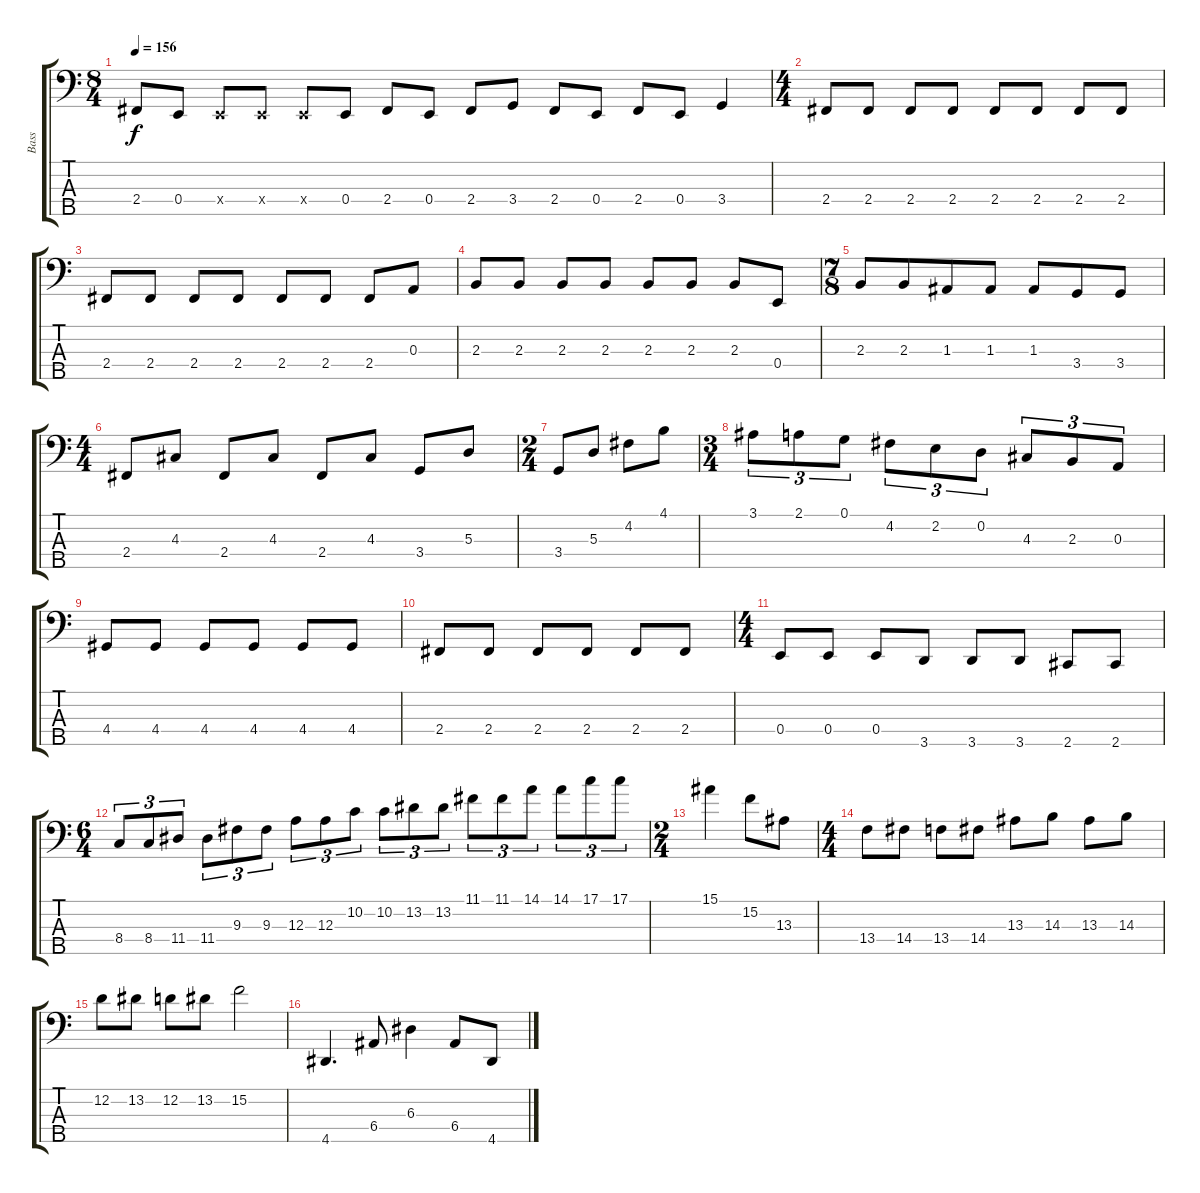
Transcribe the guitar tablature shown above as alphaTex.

\track ("Bass" "Bass") {instrument electricbassfinger}
\staff {score tabs}
\tuning (G2 D2 A1 E1 B0) {hide}
\ts (8 4)
\tempo 156
\clef f4
\ks c
2.4.8{dy f} 0.4.8 0.4{x}.8 0.4{x}.8 0.4{x}.8 0.4.8 2.4.8 0.4.8 2.4.8 3.4.8 2.4.8 0.4.8 2.4.8 0.4.8 3.4.4 |
\ts (4 4)
2.4.8 2.4.8 2.4.8 2.4.8 2.4.8 2.4.8 2.4.8 2.4.8 |
2.4.8 2.4.8 2.4.8 2.4.8 2.4.8 2.4.8 2.4.8 0.3.8 |
2.3.8 2.3.8 2.3.8 2.3.8 2.3.8 2.3.8 2.3.8 0.4.8 |
\ts (7 8)
2.3.8 2.3.8 1.3.8 1.3.8 1.3.8 3.4.8 3.4.8 |
\ts (4 4)
2.4.8 4.3.8 2.4.8 4.3.8 2.4.8 4.3.8 3.4.8 5.3.8 |
\ts (2 4)
3.4.8 5.3.8 4.2.8 4.1.8 |
\ts (3 4)
3.1.8{tu (3 2)} 2.1.8{tu (3 2)} 0.1.8{tu (3 2)} 4.2.8{tu (3 2)} 2.2.8{tu (3 2)} 0.2.8{tu (3 2)} 4.3.8{tu (3 2)} 2.3.8{tu (3 2)} 0.3.8{tu (3 2)} |
4.4.8 4.4.8 4.4.8 4.4.8 4.4.8 4.4.8 |
2.4.8 2.4.8 2.4.8 2.4.8 2.4.8 2.4.8 |
\ts (4 4)
0.4.8 0.4.8 0.4.8 3.5.8 3.5.8 3.5.8 2.5.8 2.5.8 |
\ts (6 4)
8.4.8{tu (3 2)} 8.4.8{tu (3 2)} 11.4.8{tu (3 2)} 11.4.8{tu (3 2)} 9.3.8{tu (3 2)} 9.3.8{tu (3 2)} 12.3.8{tu (3 2)} 12.3.8{tu (3 2)} 10.2.8{tu (3 2)} 10.2.8{tu (3 2)} 13.2.8{tu (3 2)} 13.2.8{tu (3 2)} 11.1.8{tu (3 2)} 11.1.8{tu (3 2)} 14.1.8{tu (3 2)} 14.1.8{tu (3 2)} 17.1.8{tu (3 2)} 17.1.8{tu (3 2)} |
\ts (2 4)
15.1.4 15.2.8 13.3.8 |
\ts (4 4)
13.4.8 14.4.8 13.4.8 14.4.8 13.3.8 14.3.8 13.3.8 14.3.8 |
12.2.8 13.2.8 12.2.8 13.2.8 15.2.2 |
4.5.4{d} 6.4.8 6.3.4 6.4.8 4.5.8
